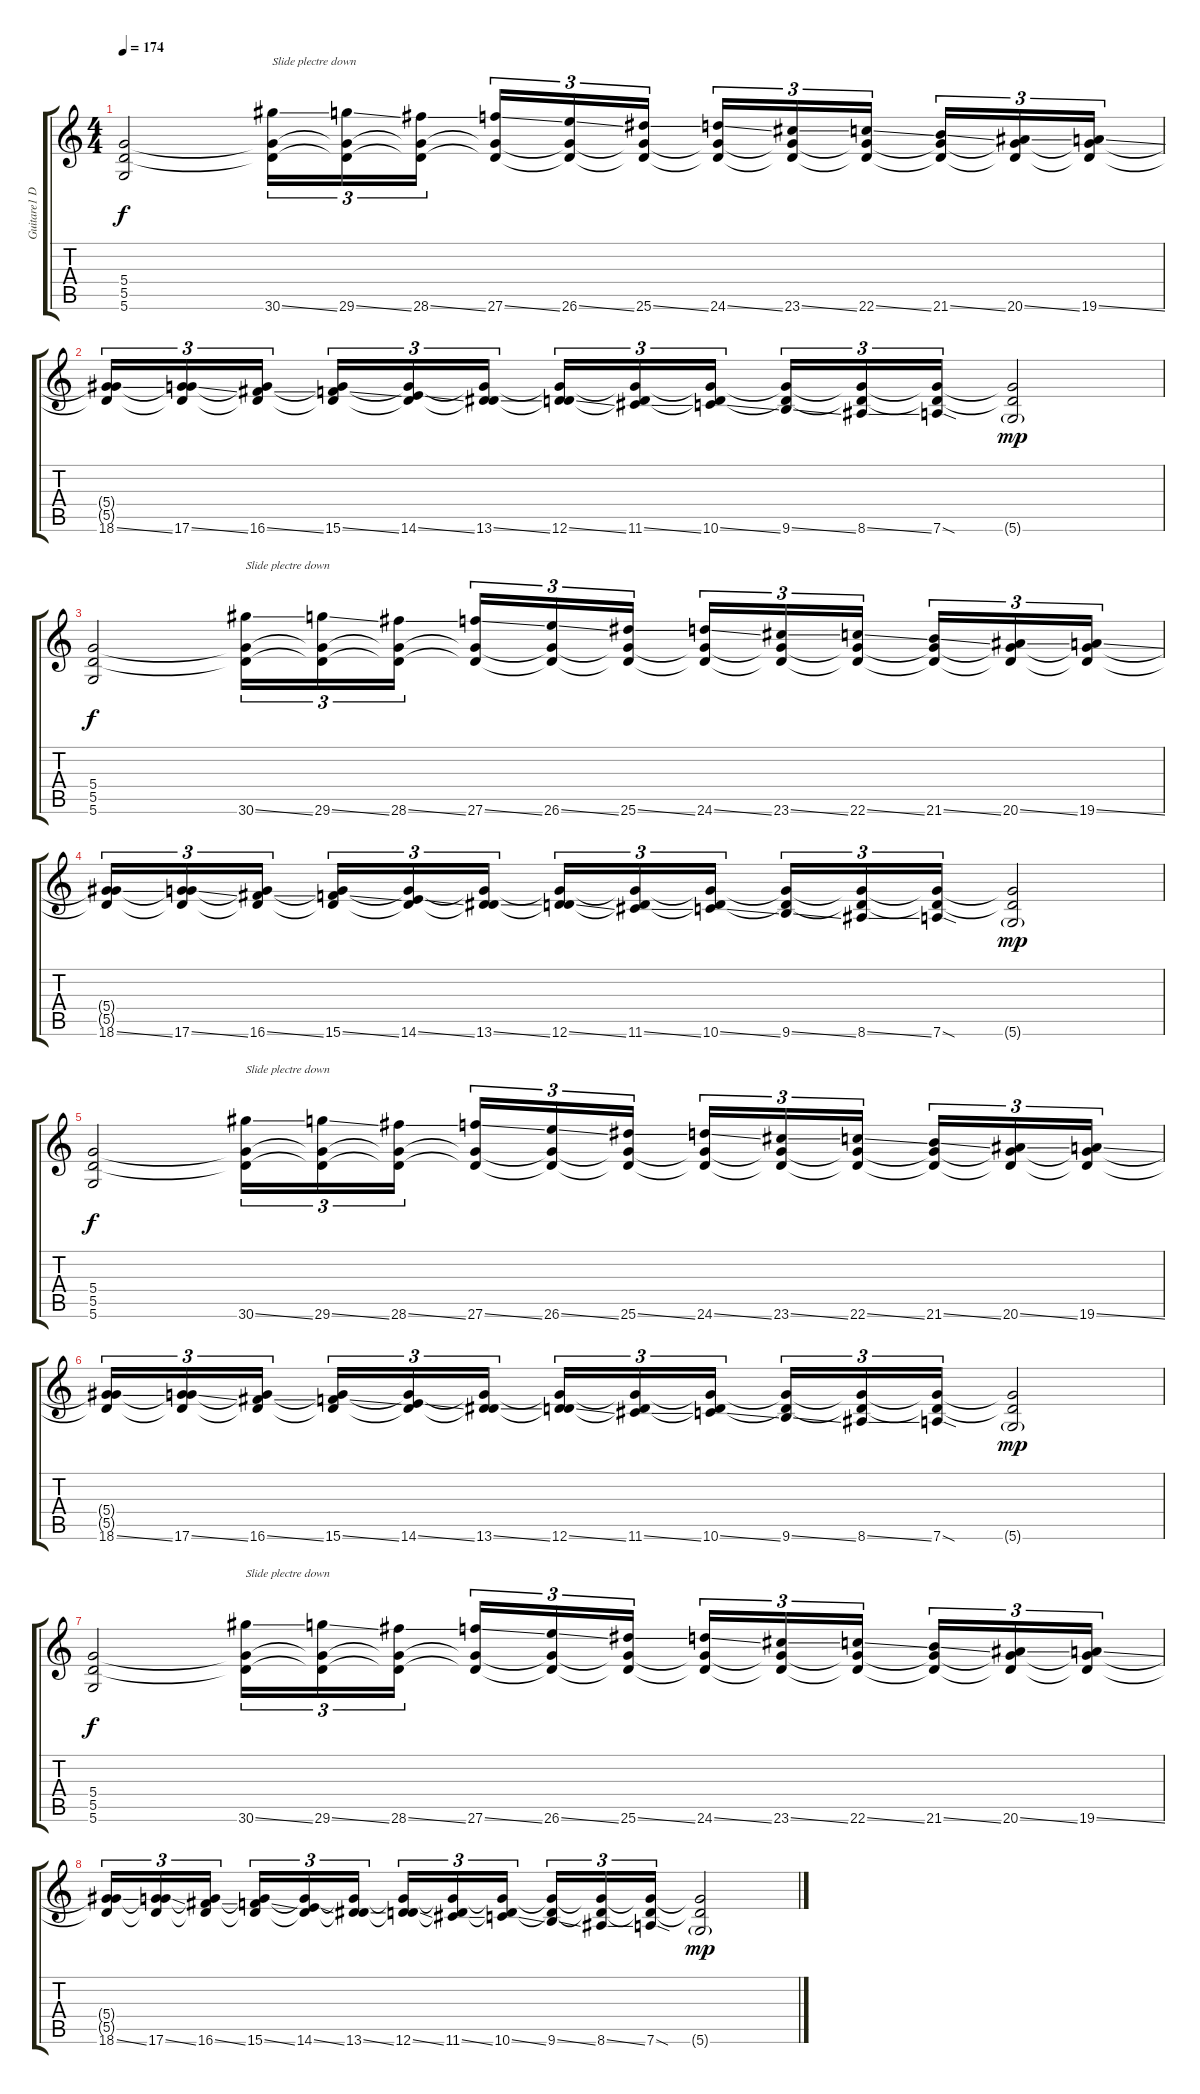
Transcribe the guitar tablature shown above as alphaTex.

\track ("Guitare1 Dr-D " "Guitare1 D") {instrument distortionguitar}
\staff {score tabs}
\tuning (E4 B3 G3 D3 A2 D2) {hide}
\ts (4 4)
\tempo 174
\clef g2
\ks c
(5.4 5.5 5.6).2{dy f} (5.4{t} 5.5{t} 30.6{ss}).16{tu (3 2) txt "Slide plectre down" instrument guitarfretnoise} (5.4{t} 5.5{t} 29.6{ss}).16{tu (3 2)} (5.4{t} 5.5{t} 28.6{ss}).16{tu (3 2)} (5.4{t} 5.5{t} 27.6{ss}).16{tu (3 2)} (5.4{t} 5.5{t} 26.6{ss}).16{tu (3 2)} (5.4{t} 5.5{t} 25.6{ss}).16{tu (3 2)} (5.4{t} 5.5{t} 24.6{ss}).16{tu (3 2)} (5.4{t} 5.5{t} 23.6{ss}).16{tu (3 2)} (5.4{t} 5.5{t} 22.6{ss}).16{tu (3 2)} (5.4{t} 5.5{t} 21.6{ss}).16{tu (3 2)} (5.4{t} 5.5{t} 20.6{ss}).16{tu (3 2)} (5.4{t} 5.5{t} 19.6{ss}).16{tu (3 2)} |
(5.4{t} 5.5{t} 18.6{ss}).16{tu (3 2)} (5.4{t} 5.5{t} 17.6{ss}).16{tu (3 2)} (5.4{t} 5.5{t} 16.6{ss}).16{tu (3 2)} (5.4{t} 5.5{t} 15.6{ss}).16{tu (3 2)} (5.4{t} 5.5{t} 14.6{ss}).16{tu (3 2)} (5.4{t} 5.5{t} 13.6{ss}).16{tu (3 2)} (5.4{t} 5.5{t} 12.6{ss}).16{tu (3 2)} (5.4{t} 5.5{t} 11.6{ss}).16{tu (3 2)} (5.4{t} 5.5{t} 10.6{ss}).16{tu (3 2)} (5.4{t} 5.5{t} 9.6{ss}).16{tu (3 2)} (5.4{t} 5.5{t} 8.6{ss}).16{tu (3 2)} (5.4{t} 5.5{t} 7.6{sod}).16{tu (3 2)} (5.4{t} 5.5{t} 5.6{g}).2{dy mp instrument distortionguitar} |
(5.4 5.5 5.6).2{dy f} (5.4{t} 5.5{t} 30.6{ss}).16{tu (3 2) txt "Slide plectre down" instrument guitarfretnoise} (5.4{t} 5.5{t} 29.6{ss}).16{tu (3 2)} (5.4{t} 5.5{t} 28.6{ss}).16{tu (3 2)} (5.4{t} 5.5{t} 27.6{ss}).16{tu (3 2)} (5.4{t} 5.5{t} 26.6{ss}).16{tu (3 2)} (5.4{t} 5.5{t} 25.6{ss}).16{tu (3 2)} (5.4{t} 5.5{t} 24.6{ss}).16{tu (3 2)} (5.4{t} 5.5{t} 23.6{ss}).16{tu (3 2)} (5.4{t} 5.5{t} 22.6{ss}).16{tu (3 2)} (5.4{t} 5.5{t} 21.6{ss}).16{tu (3 2)} (5.4{t} 5.5{t} 20.6{ss}).16{tu (3 2)} (5.4{t} 5.5{t} 19.6{ss}).16{tu (3 2)} |
(5.4{t} 5.5{t} 18.6{ss}).16{tu (3 2)} (5.4{t} 5.5{t} 17.6{ss}).16{tu (3 2)} (5.4{t} 5.5{t} 16.6{ss}).16{tu (3 2)} (5.4{t} 5.5{t} 15.6{ss}).16{tu (3 2)} (5.4{t} 5.5{t} 14.6{ss}).16{tu (3 2)} (5.4{t} 5.5{t} 13.6{ss}).16{tu (3 2)} (5.4{t} 5.5{t} 12.6{ss}).16{tu (3 2)} (5.4{t} 5.5{t} 11.6{ss}).16{tu (3 2)} (5.4{t} 5.5{t} 10.6{ss}).16{tu (3 2)} (5.4{t} 5.5{t} 9.6{ss}).16{tu (3 2)} (5.4{t} 5.5{t} 8.6{ss}).16{tu (3 2)} (5.4{t} 5.5{t} 7.6{sod}).16{tu (3 2)} (5.4{t} 5.5{t} 5.6{g}).2{dy mp instrument distortionguitar} |
(5.4 5.5 5.6).2{dy f} (5.4{t} 5.5{t} 30.6{ss}).16{tu (3 2) txt "Slide plectre down" instrument guitarfretnoise} (5.4{t} 5.5{t} 29.6{ss}).16{tu (3 2)} (5.4{t} 5.5{t} 28.6{ss}).16{tu (3 2)} (5.4{t} 5.5{t} 27.6{ss}).16{tu (3 2)} (5.4{t} 5.5{t} 26.6{ss}).16{tu (3 2)} (5.4{t} 5.5{t} 25.6{ss}).16{tu (3 2)} (5.4{t} 5.5{t} 24.6{ss}).16{tu (3 2)} (5.4{t} 5.5{t} 23.6{ss}).16{tu (3 2)} (5.4{t} 5.5{t} 22.6{ss}).16{tu (3 2)} (5.4{t} 5.5{t} 21.6{ss}).16{tu (3 2)} (5.4{t} 5.5{t} 20.6{ss}).16{tu (3 2)} (5.4{t} 5.5{t} 19.6{ss}).16{tu (3 2)} |
(5.4{t} 5.5{t} 18.6{ss}).16{tu (3 2)} (5.4{t} 5.5{t} 17.6{ss}).16{tu (3 2)} (5.4{t} 5.5{t} 16.6{ss}).16{tu (3 2)} (5.4{t} 5.5{t} 15.6{ss}).16{tu (3 2)} (5.4{t} 5.5{t} 14.6{ss}).16{tu (3 2)} (5.4{t} 5.5{t} 13.6{ss}).16{tu (3 2)} (5.4{t} 5.5{t} 12.6{ss}).16{tu (3 2)} (5.4{t} 5.5{t} 11.6{ss}).16{tu (3 2)} (5.4{t} 5.5{t} 10.6{ss}).16{tu (3 2)} (5.4{t} 5.5{t} 9.6{ss}).16{tu (3 2)} (5.4{t} 5.5{t} 8.6{ss}).16{tu (3 2)} (5.4{t} 5.5{t} 7.6{sod}).16{tu (3 2)} (5.4{t} 5.5{t} 5.6{g}).2{dy mp instrument distortionguitar} |
(5.4 5.5 5.6).2{dy f} (5.4{t} 5.5{t} 30.6{ss}).16{tu (3 2) txt "Slide plectre down" instrument guitarfretnoise} (5.4{t} 5.5{t} 29.6{ss}).16{tu (3 2)} (5.4{t} 5.5{t} 28.6{ss}).16{tu (3 2)} (5.4{t} 5.5{t} 27.6{ss}).16{tu (3 2)} (5.4{t} 5.5{t} 26.6{ss}).16{tu (3 2)} (5.4{t} 5.5{t} 25.6{ss}).16{tu (3 2)} (5.4{t} 5.5{t} 24.6{ss}).16{tu (3 2)} (5.4{t} 5.5{t} 23.6{ss}).16{tu (3 2)} (5.4{t} 5.5{t} 22.6{ss}).16{tu (3 2)} (5.4{t} 5.5{t} 21.6{ss}).16{tu (3 2)} (5.4{t} 5.5{t} 20.6{ss}).16{tu (3 2)} (5.4{t} 5.5{t} 19.6{ss}).16{tu (3 2)} |
(5.4{t} 5.5{t} 18.6{ss}).16{tu (3 2)} (5.4{t} 5.5{t} 17.6{ss}).16{tu (3 2)} (5.4{t} 5.5{t} 16.6{ss}).16{tu (3 2)} (5.4{t} 5.5{t} 15.6{ss}).16{tu (3 2)} (5.4{t} 5.5{t} 14.6{ss}).16{tu (3 2)} (5.4{t} 5.5{t} 13.6{ss}).16{tu (3 2)} (5.4{t} 5.5{t} 12.6{ss}).16{tu (3 2)} (5.4{t} 5.5{t} 11.6{ss}).16{tu (3 2)} (5.4{t} 5.5{t} 10.6{ss}).16{tu (3 2)} (5.4{t} 5.5{t} 9.6{ss}).16{tu (3 2)} (5.4{t} 5.5{t} 8.6{ss}).16{tu (3 2)} (5.4{t} 5.5{t} 7.6{sod}).16{tu (3 2)} (5.4{t} 5.5{t} 5.6{g}).2{dy mp instrument distortionguitar}
